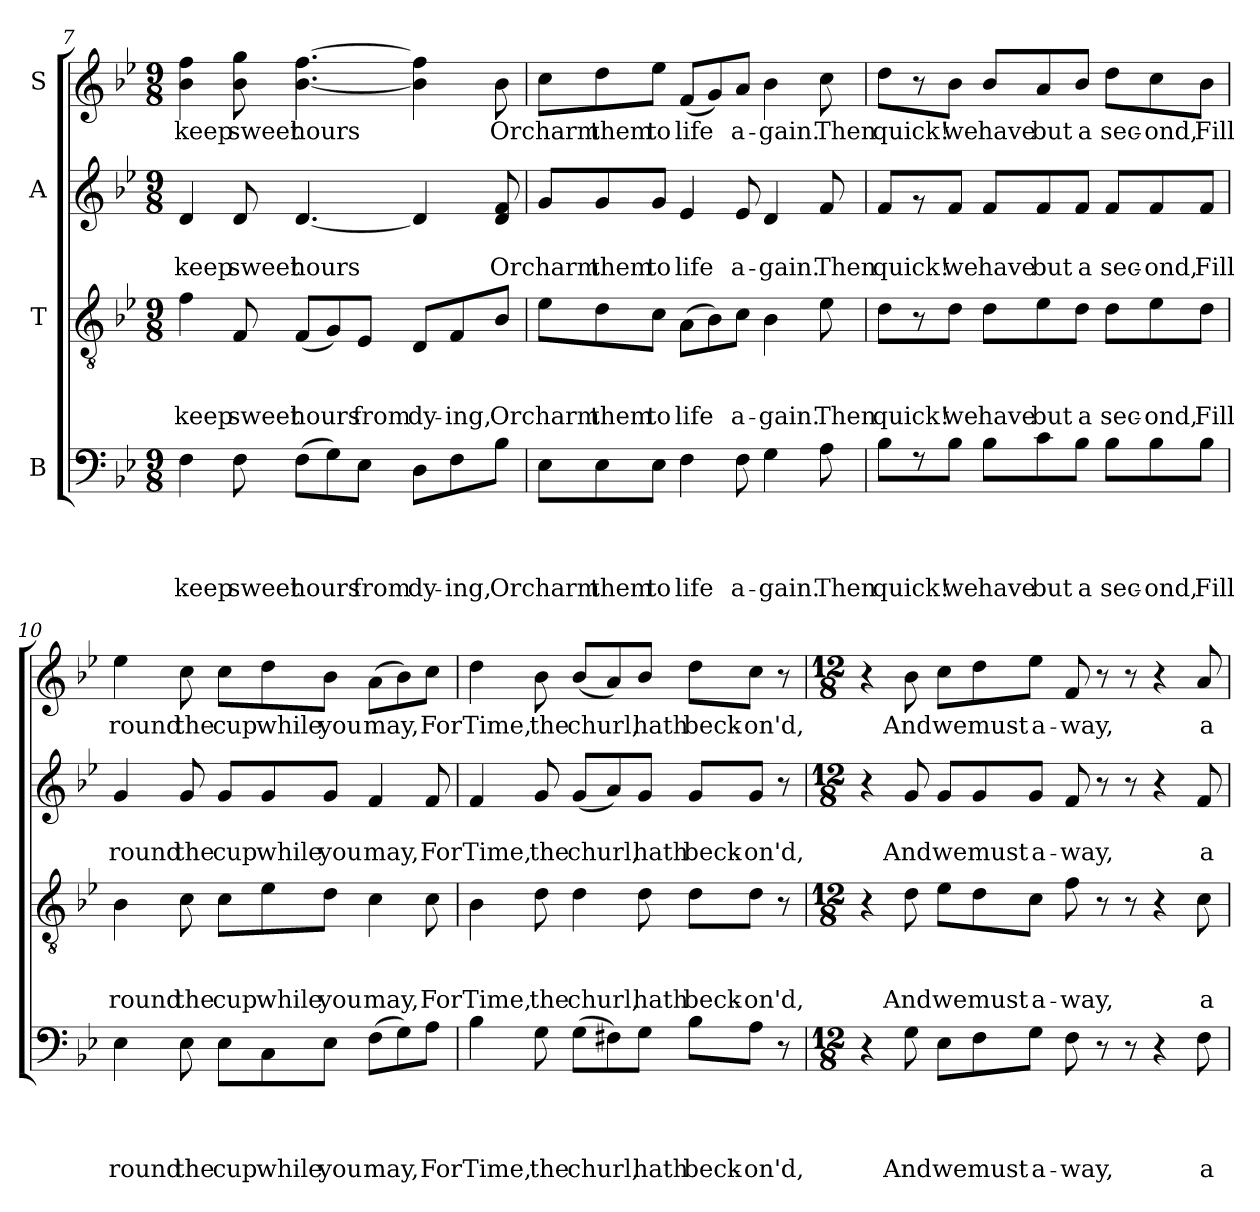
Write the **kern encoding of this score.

**kern	**text	**text	**text	**text	**kern	**text	**text	**text	**kern	**text	**text	**kern	**text
*part4	*part4	*part4	*part4	*part4	*part3	*part3	*part3	*part3	*part2	*part2	*part2	*part1	*part1
*staff4	*staff4	*staff4	*staff4	*staff4	*staff3	*staff3	*staff3	*staff3	*staff2	*staff2	*staff2	*staff1	*staff1
*I"B	*	*	*	*	*I"T	*	*	*	*I"A	*	*	*I"S	*
!!LO:LB:g=z
*clefF4	*	*	*	*	*clefGv2	*	*	*	*clefG2	*	*	*clefG2	*
*k[b-e-]	*	*	*	*	*k[b-e-]	*	*	*	*k[b-e-]	*	*	*k[b-e-]	*
*B-:	*	*	*	*	*B-:	*	*	*	*B-:	*	*	*B-:	*
*M9/8	*	*	*	*	*M9/8	*	*	*	*M9/8	*	*	*M9/8	*
=7	=7	=7	=7	=7	=7	=7	=7	=7	=7	=7	=7	=7	=7
!	!	!	!	!LO:LY:b	!	!	!	!LO:LY:b	!	!	!LO:LY:b	!	!LO:LY:b
4F\	.	.	.	keep	4f\	.	.	keep	4d/	.	keep	4b-\ 4ff\	keep
!	!	!	!	!LO:LY:b	!	!	!	!LO:LY:b	!	!	!LO:LY:b	!	!LO:LY:b
8F\	.	.	.	sweet	8F/	.	.	sweet	8d/	.	sweet	8b-\ 8gg\	sweet
!	!	!	!	!LO:LY:b	!	!	!	!LO:LY:b	!	!	!LO:LY:b	!	!LO:LY:b
(>8F\L	.	.	.	hours	(<8F/L	.	.	hours	[<4.d/	.	hours	[<4.b-\ [>4.ff\	hours
8G\)	.	.	.	.	8G/)	.	.	.	.	.	.	.	.
!	!	!	!	!LO:LY:b	!	!	!	!LO:LY:b	!	!	!	!	!
8E-\J	.	.	.	from	8E-/J	.	.	from	.	.	.	.	.
!	!	!	!	!LO:LY:b	!	!	!	!LO:LY:b	!	!	!	!	!
8D\L	.	.	.	dy-	8D/L	.	.	dy-	4d/]	.	.	4b-\] 4ff\]	.
!	!	!	!	!LO:LY:b	!	!	!	!LO:LY:b	!	!	!	!	!
8F\	.	.	.	-ing,	8F/	.	.	-ing,	.	.	.	.	.
!	!	!	!	!LO:LY:b	!	!	!	!LO:LY:b	!	!	!LO:LY:b	!	!LO:LY:b
8B-\J	.	.	.	Or	8B-/J	.	.	Or	8d/ 8f/	.	Or	8b-\	Or
=8	=8	=8	=8	=8	=8	=8	=8	=8	=8	=8	=8	=8	=8
!	!	!	!	!LO:LY:b	!	!	!	!LO:LY:b	!	!	!LO:LY:b	!	!LO:LY:b
8E-\L	.	.	.	charm	8e-\L	.	.	charm	8g/L	.	charm	8cc\L	charm
!	!	!	!	!LO:LY:b	!	!	!	!LO:LY:b	!	!	!LO:LY:b	!	!LO:LY:b
8E-\	.	.	.	them	8d\	.	.	them	8g/	.	them	8dd\	them
!	!	!	!	!LO:LY:b	!	!	!	!LO:LY:b	!	!	!LO:LY:b	!	!LO:LY:b
8E-\J	.	.	.	to	8c\J	.	.	to	8g/J	.	to	8ee-\J	to
!	!	!	!	!LO:LY:b	!	!	!	!LO:LY:b	!	!	!LO:LY:b	!	!LO:LY:b
4F\	.	.	.	life	(>8A\L	.	.	life	4e-/	.	life	(<8f/L	life
.	.	.	.	.	8B-\)	.	.	.	.	.	.	8g/)	.
!	!	!	!	!LO:LY:b	!	!	!	!LO:LY:b	!	!	!LO:LY:b	!	!LO:LY:b
8F\	.	.	.	a-	8c\J	.	.	a-	8e-/	.	a-	8a/J	a-
!	!	!	!	!LO:LY:b	!	!	!	!LO:LY:b	!	!	!LO:LY:b	!	!LO:LY:b
4G\	.	.	.	-gain.	4B-\	.	.	-gain.	4d/	.	-gain.	4b-\	-gain.
!	!	!	!	!LO:LY:b	!	!	!	!LO:LY:b	!	!	!LO:LY:b	!	!LO:LY:b
8A\	.	.	.	Then	8e-\	.	.	Then	8f/	.	Then	8cc\	Then
=9	=9	=9	=9	=9	=9	=9	=9	=9	=9	=9	=9	=9	=9
!	!	!	!	!LO:LY:b	!	!	!	!LO:LY:b	!	!	!LO:LY:b	!	!LO:LY:b
8B-\L	.	.	.	quick!	8d\L	.	.	quick!	8f/L	.	quick!	8dd\L	quick!
8rF	.	.	.	.	8r	.	.	.	8rg	.	.	8r	.
!	!	!	!	!LO:LY:b	!	!	!	!LO:LY:b	!	!	!LO:LY:b	!	!LO:LY:b
8B-\J	.	.	.	we	8d\J	.	.	we	8f/J	.	we	8b-\J	we
!	!	!	!	!LO:LY:b	!	!	!	!LO:LY:b	!	!	!LO:LY:b	!	!LO:LY:b
8B-\L	.	.	.	have	8d\L	.	.	have	8f/L	.	have	8b-/L	have
!	!	!	!	!LO:LY:b	!	!	!	!LO:LY:b	!	!	!LO:LY:b	!	!LO:LY:b
8c\	.	.	.	but	8e-\	.	.	but	8f/	.	but	8a/	but
!	!	!	!	!LO:LY:b	!	!	!	!LO:LY:b	!	!	!LO:LY:b	!	!LO:LY:b
8B-\J	.	.	.	a	8d\J	.	.	a	8f/J	.	a	8b-/J	a
!	!	!	!	!LO:LY:b	!	!	!	!LO:LY:b	!	!	!LO:LY:b	!	!LO:LY:b
8B-\L	.	.	.	sec-	8d\L	.	.	sec-	8f/L	.	sec-	8dd\L	sec-
!	!	!	!	!LO:LY:b	!	!	!	!LO:LY:b	!	!	!LO:LY:b	!	!LO:LY:b
8B-\	.	.	.	-ond,	8e-\	.	.	-ond,	8f/	.	-ond,	8cc\	-ond,
!	!	!	!	!LO:LY:b	!	!	!	!LO:LY:b	!	!	!LO:LY:b	!	!LO:LY:b
8B-\J	.	.	.	Fill	8d\J	.	.	Fill	8f/J	.	Fill	8b-\J	Fill
!!LO:PB:g=z
=10	=10	=10	=10	=10	=10	=10	=10	=10	=10	=10	=10	=10	=10
!	!	!	!	!LO:LY:b	!	!	!	!LO:LY:b	!	!	!LO:LY:b	!	!LO:LY:b
4E-\	.	.	.	round	4B-\	.	.	round	4g/	.	round	4ee-\	round
!	!	!	!	!LO:LY:b	!	!	!	!LO:LY:b	!	!	!LO:LY:b	!	!LO:LY:b
8E-\	.	.	.	the	8c\	.	.	the	8g/	.	the	8cc\	the
!	!	!	!	!LO:LY:b	!	!	!	!LO:LY:b	!	!	!LO:LY:b	!	!LO:LY:b
8E-\L	.	.	.	cup	8c\L	.	.	cup	8g/L	.	cup	8cc\L	cup
!	!	!	!	!LO:LY:b	!	!	!	!LO:LY:b	!	!	!LO:LY:b	!	!LO:LY:b
8C\	.	.	.	while	8e-\	.	.	while	8g/	.	while	8dd\	while
!	!	!	!	!LO:LY:b	!	!	!	!LO:LY:b	!	!	!LO:LY:b	!	!LO:LY:b
8E-\J	.	.	.	you	8d\J	.	.	you	8g/J	.	you	8b-\J	you
!	!	!	!	!LO:LY:b	!	!	!	!LO:LY:b	!	!	!LO:LY:b	!	!LO:LY:b
(>8F\L	.	.	.	may,	4c\	.	.	may,	4f/	.	may,	(>8a\L	may,
8G\)	.	.	.	.	.	.	.	.	.	.	.	8b-\)	.
!	!	!	!	!LO:LY:b	!	!	!	!LO:LY:b	!	!	!LO:LY:b	!	!LO:LY:b
8A\J	.	.	.	For	8c\	.	.	For	8f/	.	For	8cc\J	For
=11	=11	=11	=11	=11	=11	=11	=11	=11	=11	=11	=11	=11	=11
!	!	!	!	!LO:LY:b	!	!	!	!LO:LY:b	!	!	!LO:LY:b	!	!LO:LY:b
4B-\	.	.	.	Time,	4B-\	.	.	Time,	4f/	.	Time,	4dd\	Time,
!	!	!	!	!LO:LY:b	!	!	!	!LO:LY:b	!	!	!LO:LY:b	!	!LO:LY:b
8G\	.	.	.	the	8d\	.	.	the	8g/	.	the	8b-\	the
!	!	!	!	!LO:LY:b	!	!	!	!LO:LY:b	!	!	!LO:LY:b	!	!LO:LY:b
(>8G\L	.	.	.	churl,	4d\	.	.	churl,	(<8g/L	.	churl,	(<8b-/L	churl,
8F#X\)	.	.	.	.	.	.	.	.	8a/)	.	.	8a/)	.
!	!	!	!	!LO:LY:b	!	!	!	!LO:LY:b	!	!	!LO:LY:b	!	!LO:LY:b
8G\J	.	.	.	hath	8d\	.	.	hath	8g/J	.	hath	8b-/J	hath
!	!	!	!	!LO:LY:b	!	!	!	!LO:LY:b	!	!	!LO:LY:b	!	!LO:LY:b
8B-\L	.	.	.	beck-	8d\L	.	.	beck-	8g/L	.	beck-	8dd\L	beck-
!	!	!	!	!LO:LY:b	!	!	!	!LO:LY:b	!	!	!LO:LY:b	!	!LO:LY:b
8A\J	.	.	.	-on'd,	8d\J	.	.	-on'd,	8g/J	.	-on'd,	8cc\J	-on'd,
8r	.	.	.	.	8r	.	.	.	8r	.	.	8r	.
=12	=12	=12	=12	=12	=12	=12	=12	=12	=12	=12	=12	=12	=12
*M12/8	*	*	*	*	*M12/8	*	*	*	*M12/8	*	*	*M12/8	*
4r	.	.	.	.	4r	.	.	.	4r	.	.	4r	.
!	!	!	!	!LO:LY:b	!	!	!	!LO:LY:b	!	!	!LO:LY:b	!	!LO:LY:b
8G\	.	.	.	And	8d\	.	.	And	8g/	.	And	8b-\	And
!	!	!	!	!LO:LY:b	!	!	!	!LO:LY:b	!	!	!LO:LY:b	!	!LO:LY:b
8E-\L	.	.	.	we	8e-\L	.	.	we	8g/L	.	we	8cc\L	we
!	!	!	!	!LO:LY:b	!	!	!	!LO:LY:b	!	!	!LO:LY:b	!	!LO:LY:b
8F\	.	.	.	must	8d\	.	.	must	8g/	.	must	8dd\	must
!	!	!	!	!LO:LY:b	!	!	!	!LO:LY:b	!	!	!LO:LY:b	!	!LO:LY:b
8G\J	.	.	.	a-	8c\J	.	.	a-	8g/J	.	a-	8ee-\J	a-
!	!	!	!	!LO:LY:b	!	!	!	!LO:LY:b	!	!	!LO:LY:b	!	!LO:LY:b
8F\	.	.	.	-way,	8f\	.	.	-way,	8f/	.	-way,	8f/	-way,
8r	.	.	.	.	8r	.	.	.	8r	.	.	8r	.
8r	.	.	.	.	8r	.	.	.	8r	.	.	8r	.
4r	.	.	.	.	4r	.	.	.	4r	.	.	4r	.
!	!	!	!	!LO:LY:b	!	!	!	!LO:LY:b	!	!	!LO:LY:b	!	!LO:LY:b
8F\	.	.	.	a-	8c\	.	.	a-	8f/	.	a-	8a/	a-
=	=	=	=	=	=	=	=	=	=	=	=	=	=
*-	*-	*-	*-	*-	*-	*-	*-	*-	*-	*-	*-	*-	*-
